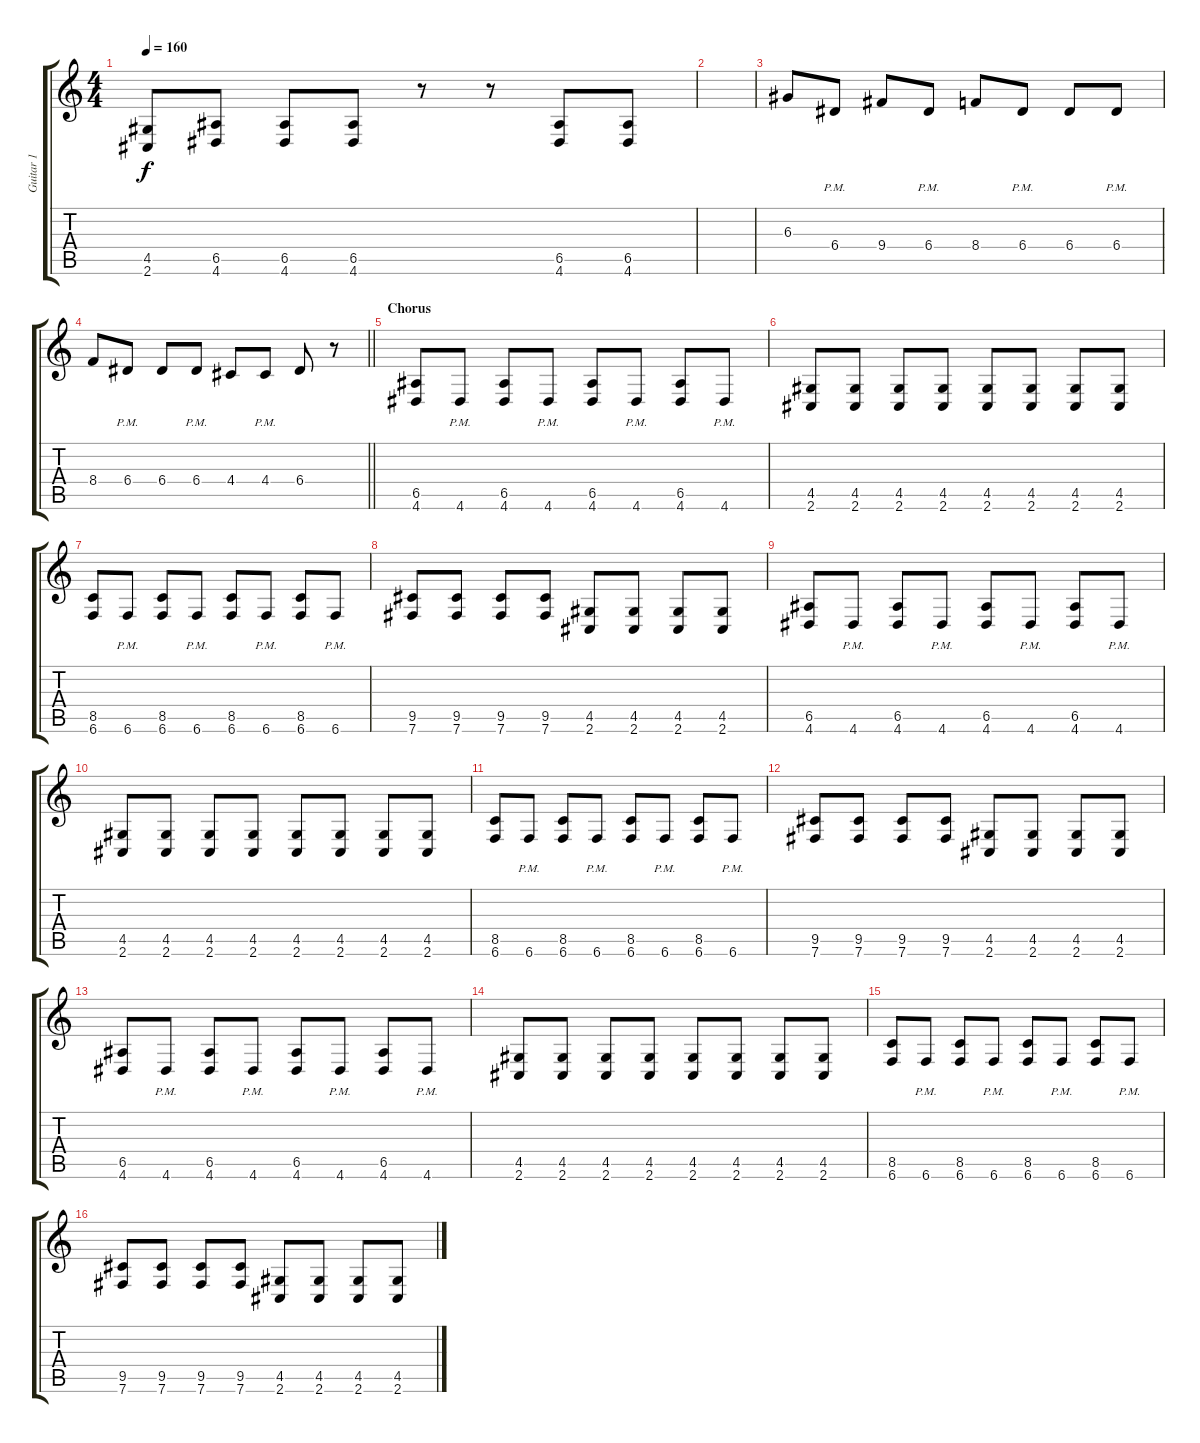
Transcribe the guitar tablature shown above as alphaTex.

\track ("Guitar 1" "Guitar 1") {instrument distortionguitar}
\staff {score tabs}
\tuning (B3 Gb3 D3 A2 E2 B1) {hide}
\ts (4 4)
\tempo 160
\clef g2
\ks c
(4.5 2.6).8{dy f} (6.5 4.6).8 (6.5 4.6).8 (6.5 4.6).8 r.8 r.8 (6.5 4.6).8 (6.5 4.6).8 |
|
6.3.8 6.4{pm}.8 9.4.8 6.4{pm}.8 8.4.8 6.4{pm}.8 6.4.8 6.4{pm}.8 |
\barLineRight lightlight
8.4.8 6.4{pm}.8 6.4.8 6.4{pm}.8 4.4.8 4.4{pm}.8 6.4.8 r.8 |
\section ("" "Chorus")
(6.5 4.6).8 4.6{pm}.8 (6.5 4.6).8 4.6{pm}.8 (6.5 4.6).8 4.6{pm}.8 (6.5 4.6).8 4.6{pm}.8 |
(4.5 2.6).8 (4.5 2.6).8 (4.5 2.6).8 (4.5 2.6).8 (4.5 2.6).8 (4.5 2.6).8 (4.5 2.6).8 (4.5 2.6).8 |
(8.5 6.6).8 6.6{pm}.8 (8.5 6.6).8 6.6{pm}.8 (8.5 6.6).8 6.6{pm}.8 (8.5 6.6).8 6.6{pm}.8 |
(9.5 7.6).8 (9.5 7.6).8 (9.5 7.6).8 (9.5 7.6).8 (4.5 2.6).8 (4.5 2.6).8 (4.5 2.6).8 (4.5 2.6).8 |
(6.5 4.6).8 4.6{pm}.8 (6.5 4.6).8 4.6{pm}.8 (6.5 4.6).8 4.6{pm}.8 (6.5 4.6).8 4.6{pm}.8 |
(4.5 2.6).8 (4.5 2.6).8 (4.5 2.6).8 (4.5 2.6).8 (4.5 2.6).8 (4.5 2.6).8 (4.5 2.6).8 (4.5 2.6).8 |
(8.5 6.6).8 6.6{pm}.8 (8.5 6.6).8 6.6{pm}.8 (8.5 6.6).8 6.6{pm}.8 (8.5 6.6).8 6.6{pm}.8 |
(9.5 7.6).8 (9.5 7.6).8 (9.5 7.6).8 (9.5 7.6).8 (4.5 2.6).8 (4.5 2.6).8 (4.5 2.6).8 (4.5 2.6).8 |
(6.5 4.6).8 4.6{pm}.8 (6.5 4.6).8 4.6{pm}.8 (6.5 4.6).8 4.6{pm}.8 (6.5 4.6).8 4.6{pm}.8 |
(4.5 2.6).8 (4.5 2.6).8 (4.5 2.6).8 (4.5 2.6).8 (4.5 2.6).8 (4.5 2.6).8 (4.5 2.6).8 (4.5 2.6).8 |
(8.5 6.6).8 6.6{pm}.8 (8.5 6.6).8 6.6{pm}.8 (8.5 6.6).8 6.6{pm}.8 (8.5 6.6).8 6.6{pm}.8 |
(9.5 7.6).8 (9.5 7.6).8 (9.5 7.6).8 (9.5 7.6).8 (4.5 2.6).8 (4.5 2.6).8 (4.5 2.6).8 (4.5 2.6).8
